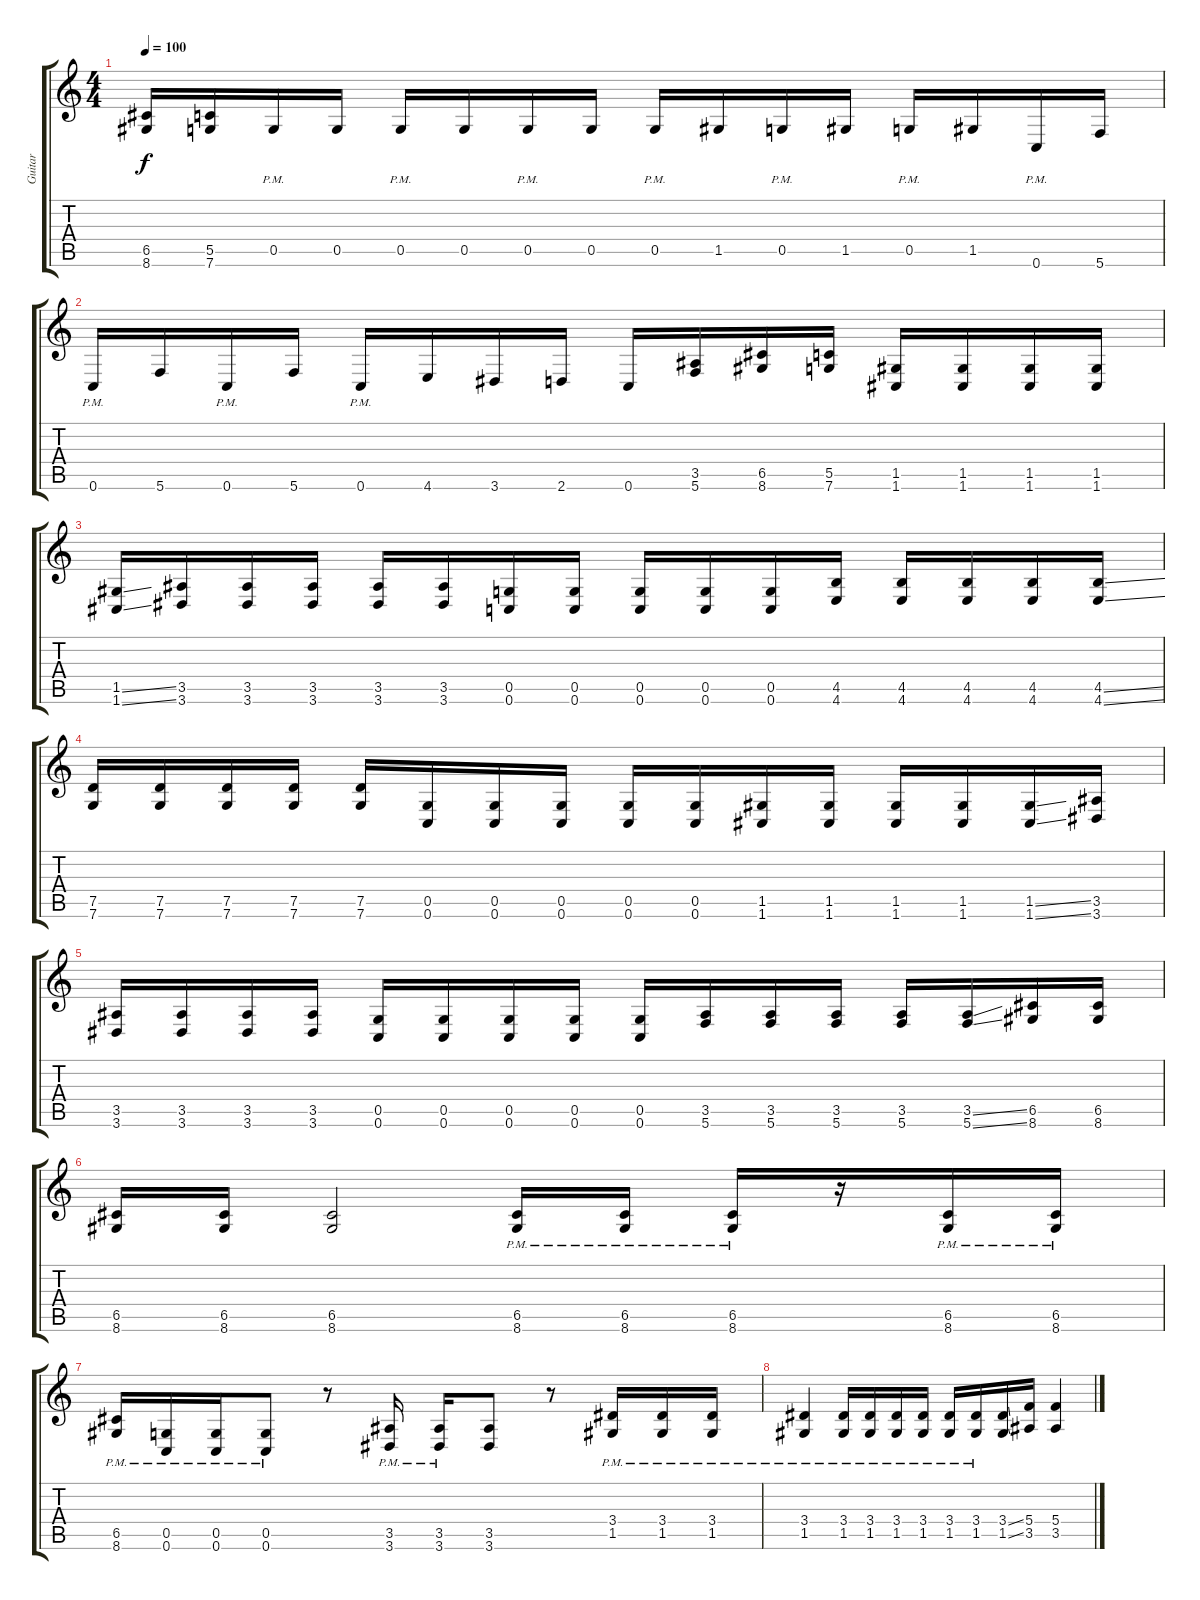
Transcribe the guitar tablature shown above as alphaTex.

\track ("Guitar" "Guitar") {instrument distortionguitar}
\staff {score tabs}
\tuning (D4 A3 F3 C3 G2 C2) {hide}
\ts (4 4)
\tempo 100
\clef g2
\ks c
(6.5 8.6).16{dy f} (5.5 7.6).16 0.5{pm}.16 0.5.16 0.5{pm}.16 0.5.16 0.5{pm}.16 0.5.16 0.5{pm}.16 1.5.16 0.5{pm}.16 1.5.16 0.5{pm}.16 1.5.16 0.6{pm}.16 5.6.16 |
0.6{pm}.16 5.6.16 0.6{pm}.16 5.6.16 0.6{pm}.16 4.6.16 3.6.16 2.6.16 0.6.16 (3.5 5.6).16 (6.5 8.6).16 (5.5 7.6).16 (1.5 1.6).16 (1.5 1.6).16 (1.5 1.6).16 (1.5 1.6).16 |
(1.5{ss} 1.6{ss}).16 (3.5 3.6).16 (3.5 3.6).16 (3.5 3.6).16 (3.5 3.6).16 (3.5 3.6).16 (0.5 0.6).16 (0.5 0.6).16 (0.5 0.6).16 (0.5 0.6).16 (0.5 0.6).16 (4.5 4.6).16 (4.5 4.6).16 (4.5 4.6).16 (4.5 4.6).16 (4.5{ss} 4.6{ss}).16 |
(7.5 7.6).16 (7.5 7.6).16 (7.5 7.6).16 (7.5 7.6).16 (7.5 7.6).16 (0.5 0.6).16 (0.5 0.6).16 (0.5 0.6).16 (0.5 0.6).16 (0.5 0.6).16 (1.5 1.6).16 (1.5 1.6).16 (1.5 1.6).16 (1.5 1.6).16 (1.5{ss} 1.6{ss}).16 (3.5 3.6).16 |
(3.5 3.6).16 (3.5 3.6).16 (3.5 3.6).16 (3.5 3.6).16 (0.5 0.6).16 (0.5 0.6).16 (0.5 0.6).16 (0.5 0.6).16 (0.5 0.6).16 (3.5 5.6).16 (3.5 5.6).16 (3.5 5.6).16 (3.5 5.6).16 (3.5{ss} 5.6{ss}).16 (6.5 8.6).16 (6.5 8.6).16 |
(6.5 8.6).16 (6.5 8.6).16 (6.5 8.6).2 (6.5{pm} 8.6).16 (6.5{pm} 8.6).16 (6.5{pm} 8.6).16 r.16 (6.5{pm} 8.6).16 (6.5{pm} 8.6).16 |
(6.5{pm} 8.6).16 (0.5 0.6{pm}).16 (0.5 0.6{pm}).16 (0.5 0.6{pm}).8 r.8 (3.5 3.6{pm}).16 (3.5 3.6{pm}).16 (3.5 3.6).8 r.8 (3.4 1.5{pm}).16 (3.4 1.5{pm}).16 (3.4 1.5{pm}).16 |
(3.4 1.5{pm}).4 (3.4 1.5{pm}).16 (3.4 1.5{pm}).16 (3.4 1.5{pm}).16 (3.4 1.5{pm}).16 (3.4 1.5{pm}).16 (3.4 1.5{pm}).16 (3.4{ss} 1.5{ss}).16 (5.4 3.5).16 (5.4 3.5).4
